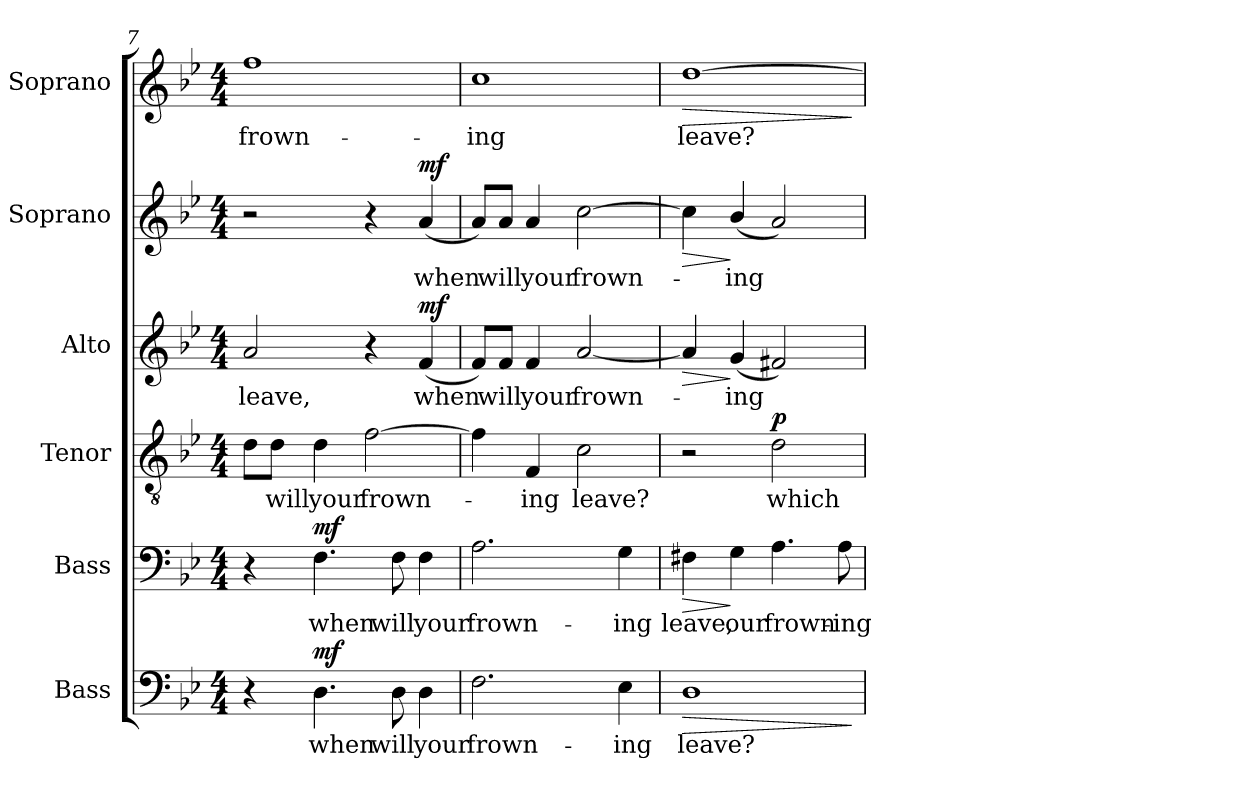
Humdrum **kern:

**kern	**text	**dynam	**kern	**text	**dynam	**kern	**text	**dynam	**kern	**text	**dynam	**kern	**text	**dynam	**kern	**text	**dynam
*part6	*part6	*part6	*part5	*part5	*part5	*part4	*part4	*part4	*part3	*part3	*part3	*part2	*part2	*part2	*part1	*part1	*part1
*staff6	*staff6	*staff6	*staff5	*staff5	*staff5	*staff4	*staff4	*staff4	*staff3	*staff3	*staff3	*staff2	*staff2	*staff2	*staff1	*staff1	*staff1
*I"Bass	*	*	*I"Bass	*	*	*I"Tenor	*	*	*I"Alto	*	*	*I"Soprano	*	*	*I"Soprano	*	*
*I'B.	*	*	*I'B.	*	*	*I'T.	*	*	*I'A.	*	*	*I'S.	*	*	*I'S.	*	*
!!LO:LB:g=z
*clefF4	*	*	*clefF4	*	*	*clefGv2	*	*	*clefG2	*	*	*clefG2	*	*	*clefG2	*	*
*	*	*	*	*	*	*ITrd7c12	*	*	*	*	*	*	*	*	*	*	*
*k[b-e-]	*	*	*k[b-e-]	*	*	*k[b-e-]	*	*	*k[b-e-]	*	*	*k[b-e-]	*	*	*k[b-e-]	*	*
*B-:	*	*	*B-:	*	*	*B-:	*	*	*B-:	*	*	*B-:	*	*	*B-:	*	*
*M4/4	*	*	*M4/4	*	*	*M4/4	*	*	*M4/4	*	*	*M4/4	*	*	*M4/4	*	*
=7	=7	=7	=7	=7	=7	=7	=7	=7	=7	=7	=7	=7	=7	=7	=7	=7	=7
!	!	!	!	!	!	!	!	!	!	!LO:LY:b:color=#000000	!	!	!	!	!	!	!
!	!	!	!	!	!	!	!	!	!	!	!	!	!	!	!	!LO:LY:b:color=#000000	!
4r	.	.	4r	.	.	8Di\L	.	.	2ai/	leave,	.	2r	.	.	1ffi	frown-	.
!	!	!	!	!	!	!	!LO:LY:b:color=#000000	!	!	!	!	!	!	!	!	!	!
.	.	.	.	.	.	8Di\J	will	.	.	.	.	.	.	.	.	.	.
!	!LO:LY:b:color=#000000	!	!	!	!	!	!	!	!	!	!	!	!	!	!	!	!
!	!	!	!	!LO:LY:b:color=#000000	!	!	!	!	!	!	!	!	!	!	!	!	!
!	!	!	!	!	!	!	!LO:LY:b:color=#000000	!	!	!	!	!	!	!	!	!	!
4.Di\	when	mf	4.Fi\	when	mf	4Di\	your	.	.	.	.	.	.	.	.	.	.
!	!	!	!	!	!	!	!LO:LY:b:color=#000000	!	!	!	!	!	!	!	!	!	!
.	.	.	.	.	.	[2Fi\	frown-	.	4r	.	.	4r	.	.	.	.	.
!	!LO:LY:b:color=#000000	!	!	!	!	!	!	!	!	!	!	!	!	!	!	!	!
!	!	!	!	!LO:LY:b:color=#000000	!	!	!	!	!	!	!	!	!	!	!	!	!
8Di\	will	.	8Fi\	will	.	.	.	.	.	.	.	.	.	.	.	.	.
!	!LO:LY:b:color=#000000	!	!	!	!	!	!	!	!	!	!	!	!	!	!	!	!
!	!	!	!	!LO:LY:b:color=#000000	!	!	!	!	!	!	!	!	!	!	!	!	!
!	!	!	!	!	!	!	!	!	!	!LO:LY:b:color=#000000	!	!	!	!	!	!	!
!	!	!	!	!	!	!	!	!	!	!	!	!	!LO:LY:b:color=#000000	!	!	!	!
4Di\	your	.	4Fi\	your	.	.	.	.	(4fi/	when	mf	(4ai/	when	mf	.	.	.
=8	=8	=8	=8	=8	=8	=8	=8	=8	=8	=8	=8	=8	=8	=8	=8	=8	=8
!	!LO:LY:b:color=#000000	!	!	!	!	!	!	!	!	!	!	!	!	!	!	!	!
!	!	!	!	!LO:LY:b:color=#000000	!	!	!	!	!	!	!	!	!	!	!	!	!
!	!	!	!	!	!	!	!	!	!	!	!	!	!	!	!	!LO:LY:b:color=#000000	!
2.Fi\	frown-	.	2.Ai\	frown-	.	4Fi\]	.	.	8fi/L)	.	.	8ai/L)	.	.	1cci	-ing	.
!	!	!	!	!	!	!	!	!	!	!LO:LY:b:color=#000000	!	!	!	!	!	!	!
!	!	!	!	!	!	!	!	!	!	!	!	!	!LO:LY:b:color=#000000	!	!	!	!
.	.	.	.	.	.	.	.	.	8fi/J	will	.	8ai/J	will	.	.	.	.
!	!	!	!	!	!	!	!LO:LY:b:color=#000000	!	!	!	!	!	!	!	!	!	!
!	!	!	!	!	!	!	!	!	!	!LO:LY:b:color=#000000	!	!	!	!	!	!	!
!	!	!	!	!	!	!	!	!	!	!	!	!	!LO:LY:b:color=#000000	!	!	!	!
.	.	.	.	.	.	4FFi/	-ing	.	4fi/	your	.	4ai/	your	.	.	.	.
!	!	!	!	!	!	!	!LO:LY:b:color=#000000	!	!	!	!	!	!	!	!	!	!
!	!	!	!	!	!	!	!	!	!	!LO:LY:b:color=#000000	!	!	!	!	!	!	!
!	!	!	!	!	!	!	!	!	!	!	!	!	!LO:LY:b:color=#000000	!	!	!	!
.	.	.	.	.	.	2Ci\	leave?	.	[2ai/	frown-	.	[2cci\	frown-	.	.	.	.
!	!LO:LY:b:color=#000000	!	!	!	!	!	!	!	!	!	!	!	!	!	!	!	!
!	!	!	!	!LO:LY:b:color=#000000	!	!	!	!	!	!	!	!	!	!	!	!	!
4E-i\	-ing	.	4Gi\	-ing	.	.	.	.	.	.	.	.	.	.	.	.	.
=9	=9	=9	=9	=9	=9	=9	=9	=9	=9	=9	=9	=9	=9	=9	=9	=9	=9
!	!LO:LY:b:color=#000000	!LO:HP:b	!	!	!	!	!	!	!	!	!	!	!	!	!	!	!
!	!	!	!	!LO:LY:b:color=#000000	!LO:HP:b	!	!	!	!	!	!LO:HP:b	!	!	!LO:HP:b	!	!	!
!	!	!	!	!	!	!	!	!	!	!	!	!	!	!	!	!LO:LY:b:color=#000000	!LO:HP:b
1Di	leave?	>	4F#Xi\	leave,	>	2r	.	.	4ai/]	.	>	4cci\]	.	>	[1ddi	leave?	>
!	!	!	!	!LO:LY:b:color=#000000	!	!	!	!	!	!	!	!	!	!	!	!	!
!	!	!	!	!	!	!	!	!	!	!LO:LY:b:color=#000000	!	!	!	!	!	!	!
!	!	!	!	!	!	!	!	!	!	!	!	!	!LO:LY:b:color=#000000	!	!	!	!
.	.	.	4Gi\	our	]	.	.	.	(4gi/	-ing	]	(4b-i/	-ing	]	.	.	.
!	!	!	!	!LO:LY:b:color=#000000	!	!	!	!	!	!	!	!	!	!	!	!	!
!	!	!	!	!	!	!	!LO:LY:b:color=#000000	!	!	!	!	!	!	!	!	!	!
.	.	.	4.Ai\	frown-	.	2Di\	which	p	2f#Xi/)	.	.	2ai/)	.	.	.	.	.
!	!	!	!	!LO:LY:b:color=#000000	!	!	!	!	!	!	!	!	!	!	!	!	!
.	.	.	8Ai\	-ing	.	.	.	.	.	.	.	.	.	.	.	.	.
.	.	]	.	.	.	.	.	.	.	.	.	.	.	.	.	.	]
=	=	=	=	=	=	=	=	=	=	=	=	=	=	=	=	=	=
*-	*-	*-	*-	*-	*-	*-	*-	*-	*-	*-	*-	*-	*-	*-	*-	*-	*-
